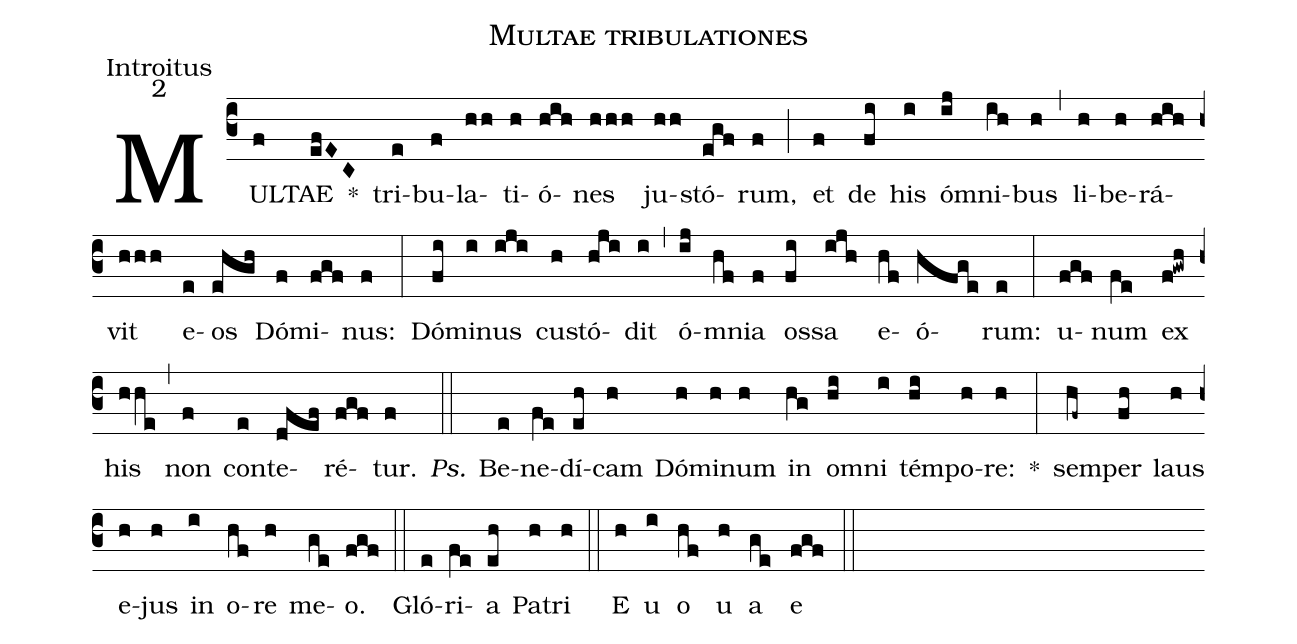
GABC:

name:Multae tribulationes;
office-part:Introitus;
mode:2;
%%
(c3) MUL(f)TAE(efEC) *() tri(e)bu(f)la(hh)ti(h)ó(hih)nes(hhh) ju(hh)stó(egf)rum,(f) (;) et(f) de(fi) his(i) óm(ij)ni(ih)bus(h) (,) li(h)be(h)rá(hih)vit(hhh) e(e)os(ehgh) Dó(f)mi(fgf)nus:(f) (:) Dó(fi)mi(i)nus(iji) cu(h)stó(hji)dit(i) (,) ó(ij)mn(hf)ia(f) os(fi)sa(ijh) e(hf)ó(hfge)rum:(e) (:) u(fgf)num(fe) ex(f!gwh) his(hhe) (,) non(f) con(e)te(dfef)ré(fgf)tur.(f) <i>Ps.</i>(::) Be(e)ne(fe)dí(eh)cam(h) Dó(h)mi(h)num(h) in(hg) o(hi)mni(i) tém(hi)po(h)re:(h) *(:) sem(hf~)per(fh) laus(h) e(h)jus(h) in(i) o(hf)re(h) me(ge)o.(fgf) (::) Gló(e)ri(fe)a(eh) Pa(h)tri(h) (::) E(h) u(i) o(hf) u(h) a(ge) e(fgf) (::)
